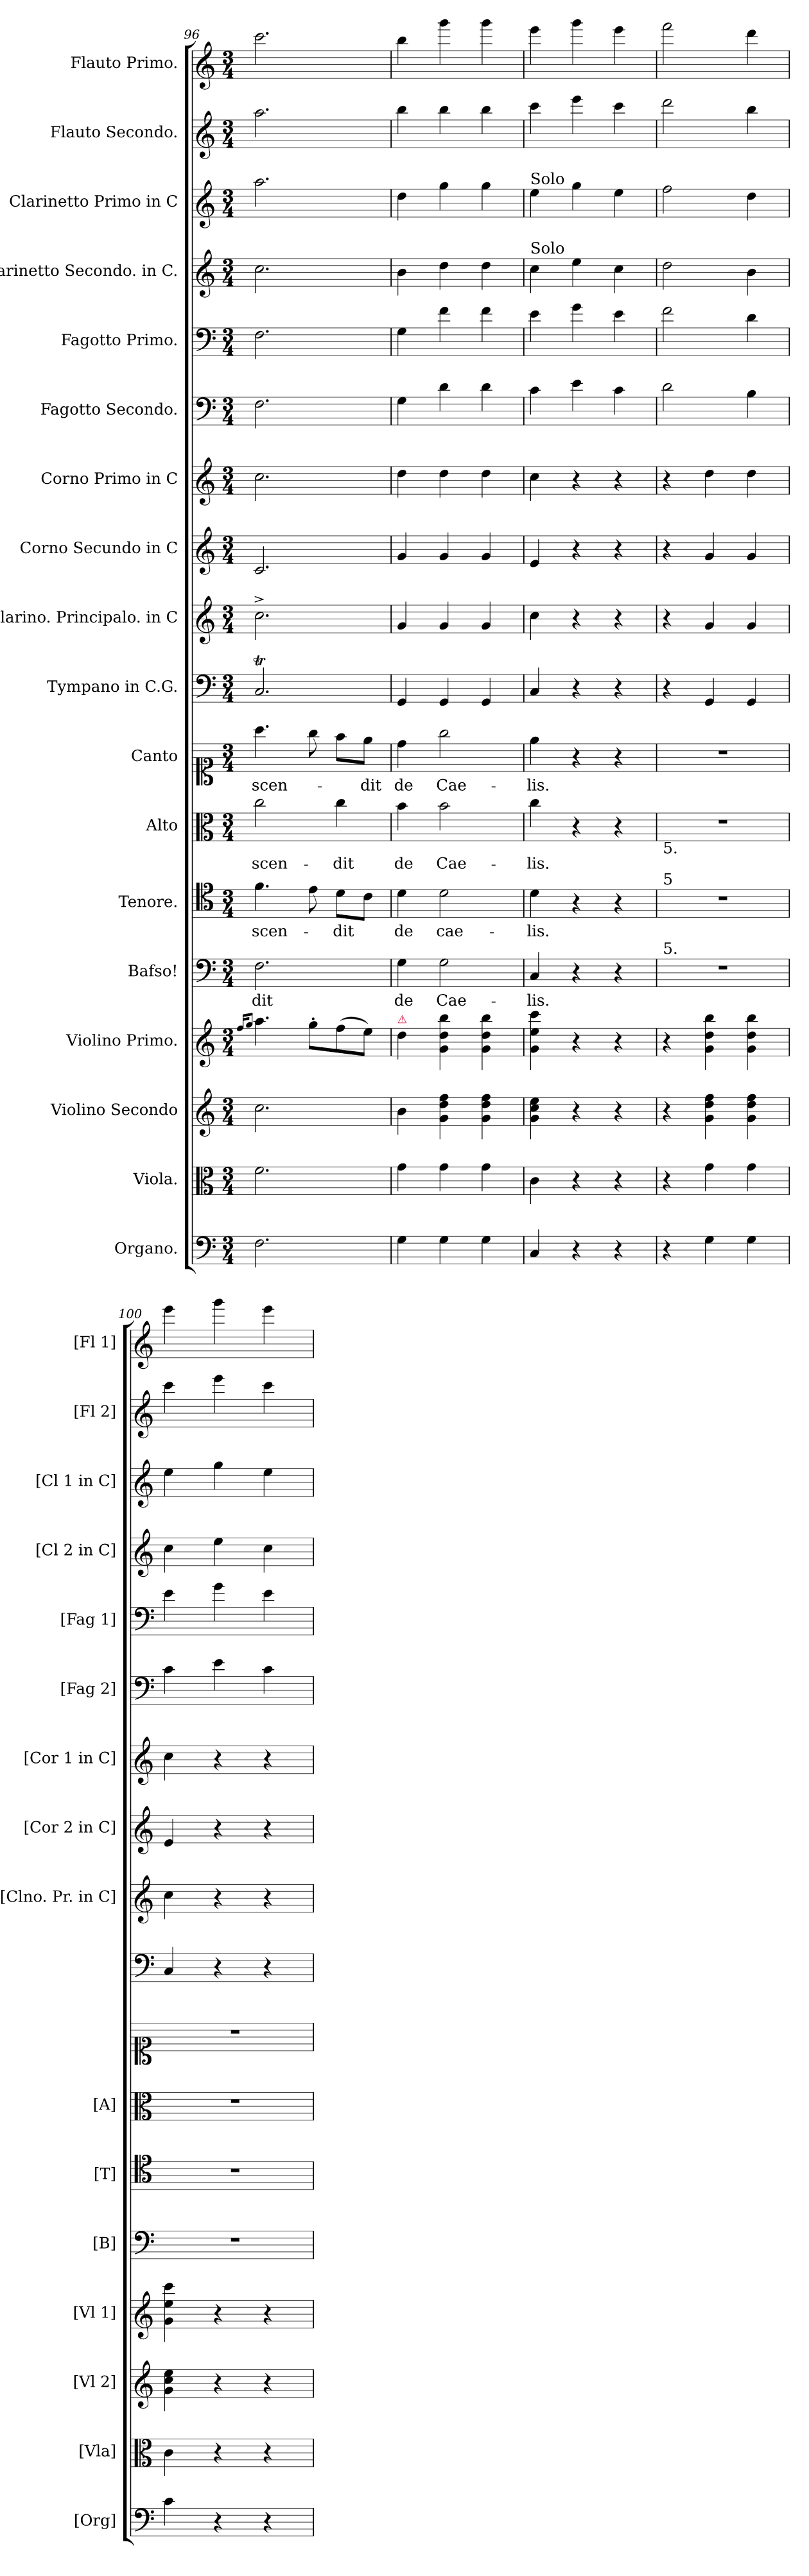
**kern	**kern	**kern	**kern	**kern	**text	**kern	**text	**kern	**text	**kern	**text	**kern	**kern	**kern	**kern	**kern	**kern	**kern	**kern	**kern	**kern
*part18	*part17	*part16	*part15	*part14	*part14	*part13	*part13	*part12	*part12	*part11	*part11	*part10	*part9	*part8	*part7	*part6	*part5	*part4	*part3	*part2	*part1
*staff18	*staff17	*staff16	*staff15	*staff14	*staff14	*staff13	*staff13	*staff12	*staff12	*staff11	*staff11	*staff10	*staff9	*staff8	*staff7	*staff6	*staff5	*staff4	*staff3	*staff2	*staff1
*I"Organo.	*I"Viola.	*I"Violino Secondo	*I"Violino Primo.	*I"Bafso!	*	*I"Tenore.	*	*I"Alto	*	*I"Canto	*	*I"Tympano in C.G.	*I"Clarino. Principalo. in C	*I"Corno Secundo in C	*I"Corno Primo in C	*I"Fagotto Secondo.	*I"Fagotto Primo.	*I"Clarinetto Secondo. in C.	*I"Clarinetto Primo in C	*I"Flauto Secondo.	*I"Flauto Primo.
*I'[Org]	*I'[Vla]	*I'[Vl 2]	*I'[Vl 1]	*I'[B]	*	*I'[T]	*	*I'[A]	*	*	*	*	*I'[Clno. Pr. in C]	*I'[Cor 2 in C]	*I'[Cor 1 in C]	*I'[Fag 2]	*I'[Fag 1]	*I'[Cl 2 in C]	*I'[Cl 1 in C]	*I'[Fl 2]	*I'[Fl 1]
*clefF4	*clefC3	*clefG2	*clefG2	*clefF4	*	*clefC4	*	*clefC3	*	*clefC1	*	*clefF4	*clefG2	*clefG2	*clefG2	*clefF4	*clefF4	*clefG2	*clefG2	*clefG2	*clefG2
*k[]	*k[]	*k[]	*k[]	*k[]	*	*k[]	*	*k[]	*	*k[]	*	*k[]	*k[]	*k[]	*k[]	*k[]	*k[]	*k[]	*k[]	*k[]	*k[]
*C:	*C:	*C:	*C:	*C:	*	*C:	*	*C:	*	*C:	*	*C:	*C:	*C:	*C:	*C:	*C:	*C:	*C:	*C:	*C:
*M3/4	*M3/4	*M3/4	*M3/4	*M3/4	*	*M3/4	*	*M3/4	*	*M3/4	*	*M3/4	*M3/4	*M3/4	*M3/4	*M3/4	*M3/4	*M3/4	*M3/4	*M3/4	*M3/4
=96	=96	=96	=96	=96	=96	=96	=96	=96	=96	=96	=96	=96	=96	=96	=96	=96	=96	=96	=96	=96	=96
.	.	.	16qqff/KL	.	.	.	.	.	.	.	.	.	.	.	.	.	.	.	.	.	.
.	.	.	8qqgg/J	.	.	.	.	.	.	.	.	.	.	.	.	.	.	.	.	.	.
2.F\	2.f\	2.cc\	4.aa\	2.F\	-dit	4.f\	-scen-	2cc\	-scen-	4.aa\	-scen-	2.CT/	2.cc^>\	2.c/	2.cc\	2.F\	2.F\	2.cc\	2.aa\	2.aa\	2.ccc\
.	.	.	8gg'\L	.	.	8e\	.	.	.	8gg\	.	.	.	.	.	.	.	.	.	.	.
.	.	.	(8ff\	.	.	8d\L	-dit	4cc\	-dit	8ff\L	.	.	.	.	.	.	.	.	.	.	.
.	.	.	8ee\J)	.	.	8c\J	.	.	.	8ee\J	-dit	.	.	.	.	.	.	.	.	.	.
=97	=97	=97	=97	=97	=97	=97	=97	=97	=97	=97	=97	=97	=97	=97	=97	=97	=97	=97	=97	=97	=97
!	!	!	!LO:TX:a:color=crimson:t=⚠	!	!	!	!	!	!	!	!	!	!	!	!	!	!	!	!	!	!
4G\	4g\	4b\	4dd\	4G\	de	4d\	de	4b\	de	4dd\	de	4GG/	4g/	4g/	4dd\	4G\	4G\	4b\	4dd\	4bb\	4bb\
4G\	4g\	4g\ 4dd\ 4ff\	4g\ 4dd\ 4bb\	2G\	Cae-	2d\	cae-	2b\	Cae-	2gg\	Cae-	4GG/	4g/	4g/	4dd\	4d\	4f\	4dd\	4gg\	4bb\	4ggg\
4G\	4g\	4g\ 4dd\ 4ff\	4g\ 4dd\ 4bb\	.	.	.	.	.	.	.	.	4GG/	4g/	4g/	4dd\	4d\	4f\	4dd\	4gg\	4bb\	4ggg\
=98	=98	=98	=98	=98	=98	=98	=98	=98	=98	=98	=98	=98	=98	=98	=98	=98	=98	=98	=98	=98	=98
!	!	!	!	!	!	!	!	!	!	!	!	!	!	!	!	!	!	!	!LO:TX:a:t=Solo	!	!
!	!	!	!	!	!	!	!	!	!	!	!	!	!	!	!	!	!	!LO:TX:a:t=Solo	!	!	!
4C/	4c\	4g\ 4cc\ 4ee\	4g\ 4ee\ 4ccc\	4C/	-lis.	4d\	-lis.	4cc\	-lis.	4ee\	-lis.	4C/	4cc\	4e/	4cc\	4c\	4e\	4cc\	4ee\	4ccc\	4eee\
4r	4r	4r	4r	4r	.	4r	.	4r	.	4r	.	4r	4r	4r	4r	4e\	4g\	4ee\	4gg\	4eee\	4ggg\
4r	4r	4r	4r	4r	.	4r	.	4r	.	4r	.	4r	4r	4r	4r	4c\	4e\	4cc\	4ee\	4ccc\	4eee\
=99	=99	=99	=99	=99	=99	=99	=99	=99	=99	=99	=99	=99	=99	=99	=99	=99	=99	=99	=99	=99	=99
!	!	!	!	!	!	!	!	!LO:TX:b:t=5.	!	!	!	!	!	!	!	!	!	!	!	!	!
!	!	!	!	!	!	!LO:TX:a:t=5	!	!	!	!	!	!	!	!	!	!	!	!	!	!	!
!	!	!	!	!LO:TX:a:t=5.	!	!	!	!	!	!	!	!	!	!	!	!	!	!	!	!	!
4r	4r	4r	4r	2.r	.	2.r	.	2.r	.	2.r	.	4r	4r	4r	4r	2d\	2f\	2dd\	2ff\	2ddd\	2fff\
4G\	4g\	4g\ 4dd\ 4ff\	4g\ 4dd\ 4bb\	.	.	.	.	.	.	.	.	4GG/	4g/	4g/	4dd\	.	.	.	.	.	.
4G\	4g\	4g\ 4dd\ 4ff\	4g\ 4dd\ 4bb\	.	.	.	.	.	.	.	.	4GG/	4g/	4g/	4dd\	4B\	4d\	4b\	4dd\	4bb\	4ddd\
=100	=100	=100	=100	=100	=100	=100	=100	=100	=100	=100	=100	=100	=100	=100	=100	=100	=100	=100	=100	=100	=100
4c\	4c\	4g\ 4cc\ 4ee\	4g\ 4ee\ 4ccc\	2.r	.	2.r	.	2.r	.	2.r	.	4C/	4cc\	4e/	4cc\	4c\	4e\	4cc\	4ee\	4ccc\	4eee\
4r	4r	4r	4r	.	.	.	.	.	.	.	.	4r	4r	4r	4r	4e\	4g\	4ee\	4gg\	4eee\	4ggg\
4r	4r	4r	4r	.	.	.	.	.	.	.	.	4r	4r	4r	4r	4c\	4e\	4cc\	4ee\	4ccc\	4eee\
=	=	=	=	=	=	=	=	=	=	=	=	=	=	=	=	=	=	=	=	=	=
*-	*-	*-	*-	*-	*-	*-	*-	*-	*-	*-	*-	*-	*-	*-	*-	*-	*-	*-	*-	*-	*-
